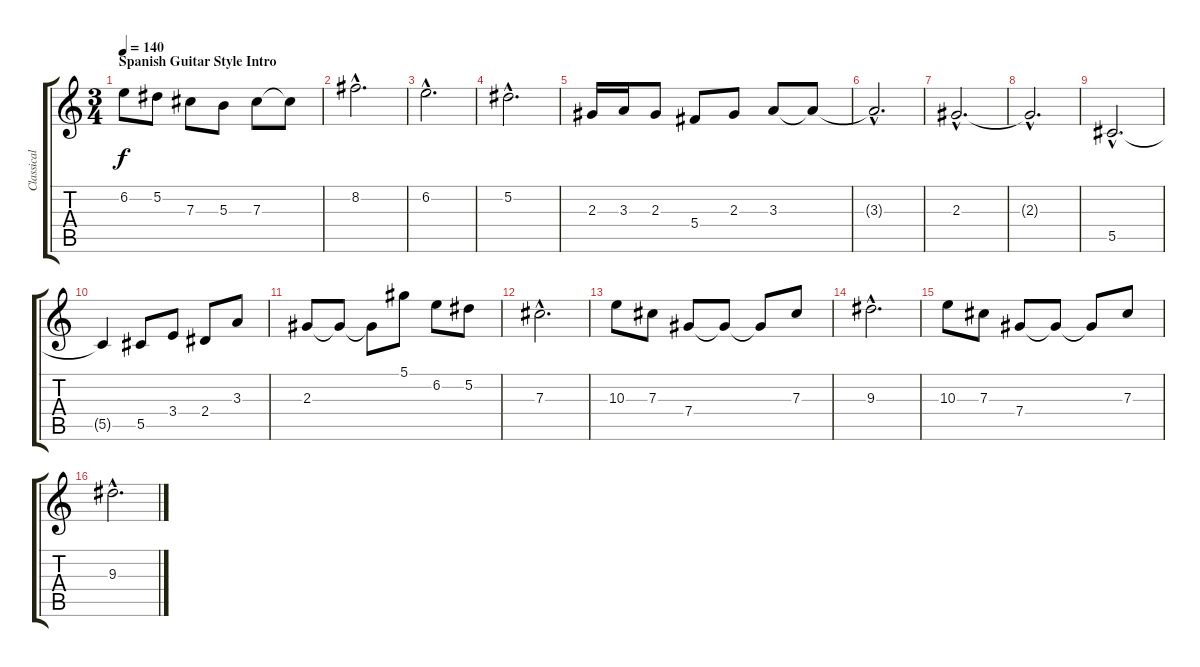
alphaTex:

\track ("Classical Guitar II" "Classical ") {instrument acousticguitarnylon}
\staff {score tabs}
\tuning (Eb4 Bb3 Gb3 Db3 Ab2 Eb2) {hide}
\ts (3 4)
\section ("" "Spanish Guitar Style Intro")
\tempo 140
\clef g2
\ks c
6.2.8{dy f instrument acousticguitarnylon} 5.2.8 7.3.8 5.3.8 7.3.8 7.3{t}.8 |
8.2{hac}.2{d} |
6.2{hac}.2{d} |
5.2{hac}.2{d} |
2.3.16 3.3.16 2.3.8 5.4.8 2.3.8 3.3.8 3.3{t}.8 |
3.3{hac t}.2{d} |
2.3{hac}.2{d} |
2.3{hac t}.2{d} |
5.5{hac}.2{d} |
5.5{t}.4 5.5.8 3.4.8 2.4.8 3.3.8 |
2.3.8 2.3{t}.8 2.3{t}.8 5.1.8 6.2.8 5.2.8 |
7.3{hac}.2{d} |
10.3.8 7.3.8 7.4.8 7.4{t}.8 7.4{t}.8 7.3.8 |
9.3{hac}.2{d} |
10.3.8 7.3.8 7.4.8 7.4{t}.8 7.4{t}.8 7.3.8 |
9.3{hac}.2{d}
